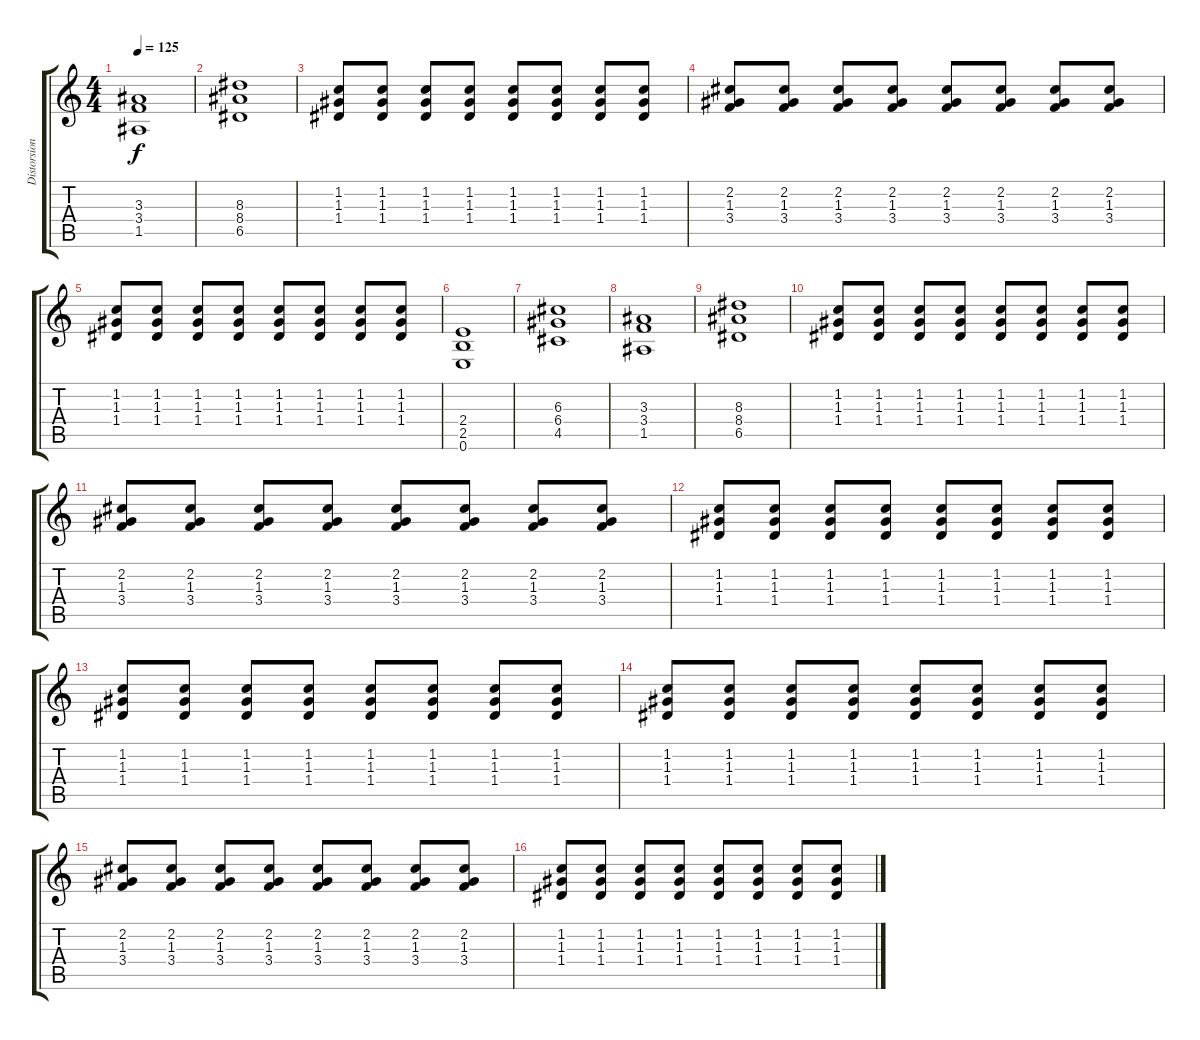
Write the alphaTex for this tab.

\track ("Distorsion" "Distorsion") {instrument distortionguitar}
\staff {score tabs}
\tuning (E4 B3 G3 D3 A2 E2) {hide}
\ts (4 4)
\tempo 125
\clef g2
\ks c
(3.3 3.4 1.5).1{dy f} |
(8.3 8.4 6.5).1 |
(1.2 1.3 1.4).8 (1.2 1.3 1.4).8 (1.2 1.3 1.4).8 (1.2 1.3 1.4).8 (1.2 1.3 1.4).8 (1.2 1.3 1.4).8 (1.2 1.3 1.4).8 (1.2 1.3 1.4).8 |
(2.2 1.3 3.4).8 (2.2 1.3 3.4).8 (2.2 1.3 3.4).8 (2.2 1.3 3.4).8 (2.2 1.3 3.4).8 (2.2 1.3 3.4).8 (2.2 1.3 3.4).8 (2.2 1.3 3.4).8 |
(1.2 1.3 1.4).8 (1.2 1.3 1.4).8 (1.2 1.3 1.4).8 (1.2 1.3 1.4).8 (1.2 1.3 1.4).8 (1.2 1.3 1.4).8 (1.2 1.3 1.4).8 (1.2 1.3 1.4).8 |
(2.4 2.5 0.6).1 |
(6.3 6.4 4.5).1 |
(3.3 3.4 1.5).1 |
(8.3 8.4 6.5).1 |
(1.2 1.3 1.4).8 (1.2 1.3 1.4).8 (1.2 1.3 1.4).8 (1.2 1.3 1.4).8 (1.2 1.3 1.4).8 (1.2 1.3 1.4).8 (1.2 1.3 1.4).8 (1.2 1.3 1.4).8 |
(2.2 1.3 3.4).8 (2.2 1.3 3.4).8 (2.2 1.3 3.4).8 (2.2 1.3 3.4).8 (2.2 1.3 3.4).8 (2.2 1.3 3.4).8 (2.2 1.3 3.4).8 (2.2 1.3 3.4).8 |
(1.2 1.3 1.4).8 (1.2 1.3 1.4).8 (1.2 1.3 1.4).8 (1.2 1.3 1.4).8 (1.2 1.3 1.4).8 (1.2 1.3 1.4).8 (1.2 1.3 1.4).8 (1.2 1.3 1.4).8 |
(1.2 1.3 1.4).8 (1.2 1.3 1.4).8 (1.2 1.3 1.4).8 (1.2 1.3 1.4).8 (1.2 1.3 1.4).8 (1.2 1.3 1.4).8 (1.2 1.3 1.4).8 (1.2 1.3 1.4).8 |
(1.2 1.3 1.4).8 (1.2 1.3 1.4).8 (1.2 1.3 1.4).8 (1.2 1.3 1.4).8 (1.2 1.3 1.4).8 (1.2 1.3 1.4).8 (1.2 1.3 1.4).8 (1.2 1.3 1.4).8 |
(2.2 1.3 3.4).8 (2.2 1.3 3.4).8 (2.2 1.3 3.4).8 (2.2 1.3 3.4).8 (2.2 1.3 3.4).8 (2.2 1.3 3.4).8 (2.2 1.3 3.4).8 (2.2 1.3 3.4).8 |
(1.2 1.3 1.4).8 (1.2 1.3 1.4).8 (1.2 1.3 1.4).8 (1.2 1.3 1.4).8 (1.2 1.3 1.4).8 (1.2 1.3 1.4).8 (1.2 1.3 1.4).8 (1.2 1.3 1.4).8
